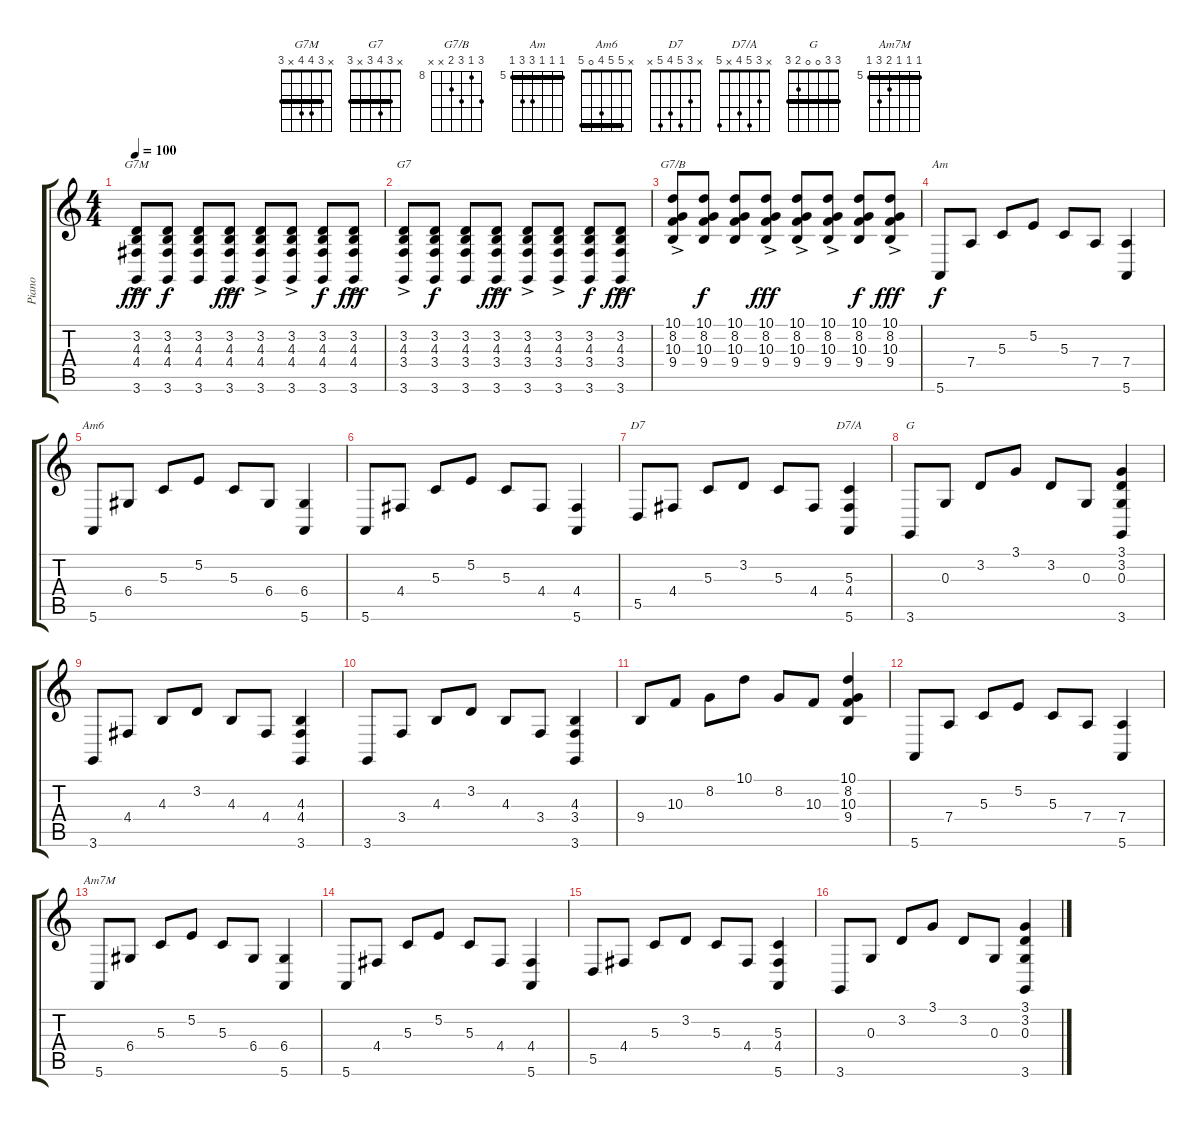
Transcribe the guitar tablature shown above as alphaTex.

\track ("Piano" "Piano") {instrument acousticgrandpiano}
\staff {score tabs}
\tuning (E4 B3 G3 D3 A2 E2) {hide}
\chord ("G7M" x 3 4 4 x 3) {barre 3}
\chord ("G7" x 3 4 3 x 3) {barre 3}
\chord ("G7/B" 10 8 10 9 x x) {firstfret 8}
\chord ("Am" 5 5 5 7 7 5) {firstfret 5 barre 5}
\chord ("Am6" x 5 5 4 0 5) {barre 5}
\chord ("D7" x 3 5 4 5 x)
\chord ("D7/A" x 3 5 4 x 5)
\chord ("G" 3 3 0 0 2 3) {barre 3}
\chord ("Am7M" 5 5 5 6 7 5) {firstfret 5 barre 5}
\ts (4 4)
\tempo 100
\clef g2
\ks c
(3.2{ac} 4.3 4.4 3.6).8{ch "G7M" dy fff} (3.2 4.3 4.4 3.6).8{dy f} (3.2 4.3 4.4 3.6).8 (3.2{ac} 4.3 4.4 3.6).8{dy fff} (3.2{ac} 4.3 4.4 3.6).8 (3.2{ac} 4.3 4.4 3.6).8 (3.2 4.3 4.4 3.6).8{dy f} (3.2{ac} 4.3 4.4 3.6).8{dy fff} |
(3.2{ac} 4.3 3.4 3.6).8{ch "G7"} (3.2 4.3 3.4 3.6).8{dy f} (3.2 4.3 3.4 3.6).8 (3.2{ac} 4.3 3.4 3.6).8{dy fff} (3.2{ac} 4.3 3.4 3.6).8 (3.2{ac} 4.3 3.4 3.6).8 (3.2 4.3 3.4 3.6).8{dy f} (3.2{ac} 4.3 3.4 3.6).8{dy fff} |
(10.1{ac} 8.2 10.3 9.4).8{ch "G7/B"} (10.1 8.2 10.3 9.4).8{dy f} (10.1 8.2 10.3 9.4).8 (10.1{ac} 8.2 10.3 9.4).8{dy fff} (10.1{ac} 8.2 10.3 9.4).8 (10.1{ac} 8.2 10.3 9.4).8 (10.1 8.2 10.3 9.4).8{dy f} (10.1{ac} 8.2 10.3 9.4).8{dy fff} |
\ks aminor
5.6.8{ch "Am" dy f} 7.4.8 5.3.8 5.2.8 5.3.8 7.4.8 (7.4 5.6).4 |
\ks c
5.6.8{ch "Am6"} 6.4.8 5.3.8 5.2.8 5.3.8 6.4.8 (6.4 5.6).4 |
\ks aminor
5.6.8 4.4.8 5.3.8 5.2.8 5.3.8 4.4.8 (4.4 5.6).4 |
\ks c
5.5.8{ch "D7"} 4.4.8 5.3.8 3.2.8 5.3.8 4.4.8 (5.3 4.4 5.6).4{ch "D7/A"} |
3.6.8{ch "G"} 0.3.8 3.2.8 3.1.8 3.2.8 0.3.8 (3.1 3.2 0.3 3.6).4 |
3.6.8 4.4.8 4.3.8 3.2.8 4.3.8 4.4.8 (4.3 4.4 3.6).4 |
3.6.8 3.4.8 4.3.8 3.2.8 4.3.8 3.4.8 (4.3 3.4 3.6).4 |
9.4.8 10.3.8 8.2.8 10.1.8 8.2.8 10.3.8 (10.1 8.2 10.3 9.4).4 |
\ks aminor
5.6.8 7.4.8 5.3.8 5.2.8 5.3.8 7.4.8 (7.4 5.6).4 |
5.6.8{ch "Am7M"} 6.4.8 5.3.8 5.2.8 5.3.8 6.4.8 (6.4 5.6).4 |
5.6.8 4.4.8 5.3.8 5.2.8 5.3.8 4.4.8 (4.4 5.6).4 |
\ks c
5.5.8 4.4.8 5.3.8 3.2.8 5.3.8 4.4.8 (5.3 4.4 5.6).4 |
3.6.8 0.3.8 3.2.8 3.1.8 3.2.8 0.3.8 (3.1 3.2 0.3 3.6).4
